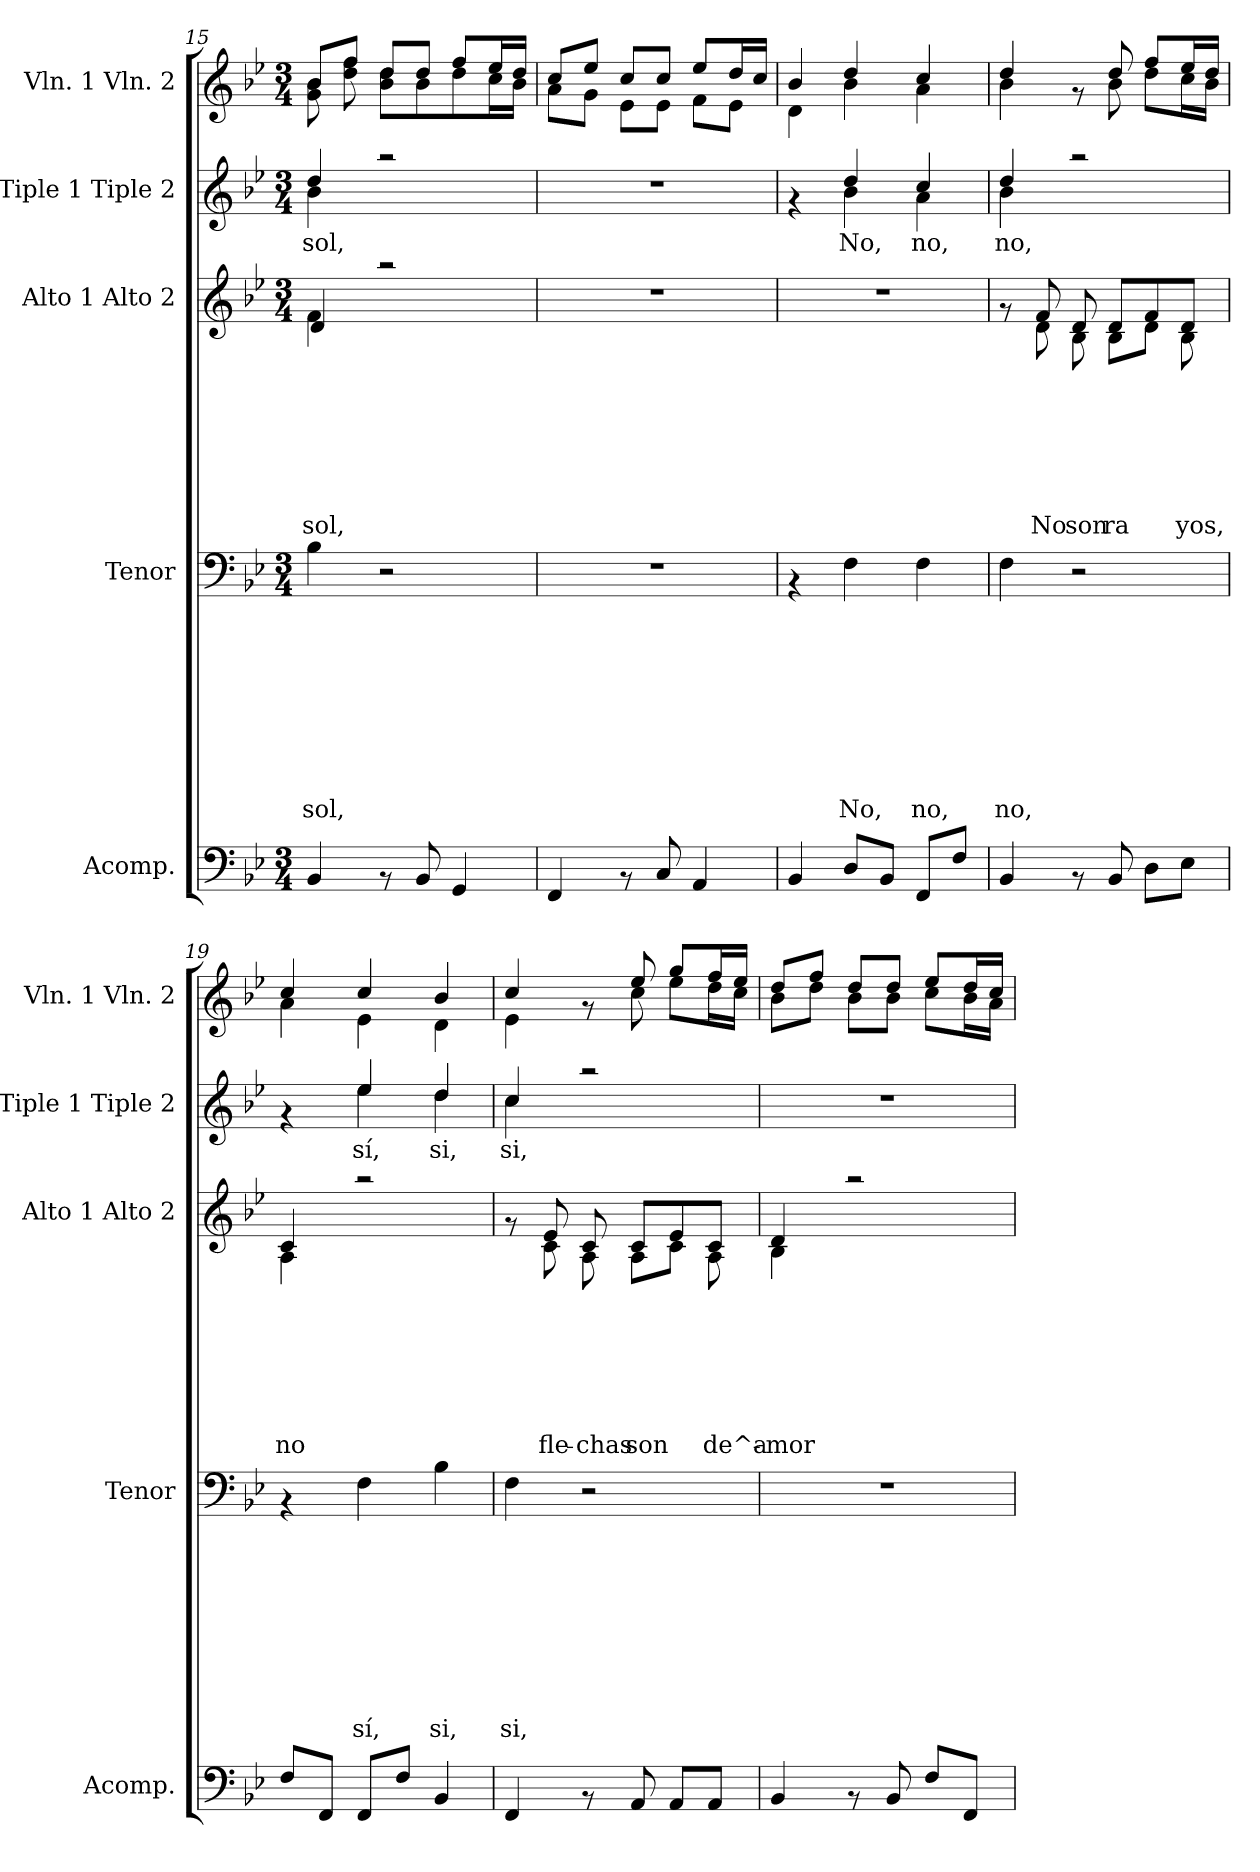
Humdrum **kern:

**kern	**kern	**text	**text	**text	**text	**text	**text	**text	**text	**text	**kern	**text	**text	**text	**text	**text	**text	**text	**kern	**text	**kern
*part5	*part4	*part4	*part4	*part4	*part4	*part4	*part4	*part4	*part4	*part4	*part3	*part3	*part3	*part3	*part3	*part3	*part3	*part3	*part2	*part2	*part1
*staff5	*staff4	*staff4	*staff4	*staff4	*staff4	*staff4	*staff4	*staff4	*staff4	*staff4	*staff3	*staff3	*staff3	*staff3	*staff3	*staff3	*staff3	*staff3	*staff2	*staff2	*staff1
*I"Acomp.	*I"Tenor	*	*	*	*	*	*	*	*	*	*I"Alto 1 Alto 2	*	*	*	*	*	*	*	*I"Tiple 1 Tiple 2	*	*I"Vln. 1 Vln. 2
*I'Acomp.	*I'Tenor	*	*	*	*	*	*	*	*	*	*I'Alto 1 Alto 2	*	*	*	*	*	*	*	*I'Tiple 1 Tiple 2	*	*I'Vln. 1 Vln. 2
*clefF4	*clefF4	*	*	*	*	*	*	*	*	*	*clefG2	*	*	*	*	*	*	*	*clefG2	*	*clefG2
*k[b-e-]	*k[b-e-]	*	*	*	*	*	*	*	*	*	*k[b-e-]	*	*	*	*	*	*	*	*k[b-e-]	*	*k[b-e-]
*B-:	*B-:	*	*	*	*	*	*	*	*	*	*B-:	*	*	*	*	*	*	*	*B-:	*	*B-:
*M3/4	*M3/4	*	*	*	*	*	*	*	*	*	*M3/4	*	*	*	*	*	*	*	*M3/4	*	*M3/4
=15	=15	=15	=15	=15	=15	=15	=15	=15	=15	=15	=15	=15	=15	=15	=15	=15	=15	=15	=15	=15	=15
!	!	!	!	!	!	!	!	!	!	!LO:LY:b	!	!	!	!	!	!	!	!LO:LY:b	!	!LO:LY:b	!
*	*	*	*	*	*	*	*	*	*	*	*^	*	*	*	*	*	*	*	*^	*	*^
4BB-/	4B-\	.	.	.	.	.	.	.	.	sol,	4f\	4d/	.	.	.	.	.	.	sol,	4dd/	4b-\	sol,	8b-/L	8g\ 8b-\
.	.	.	.	.	.	.	.	.	.	.	.	.	.	.	.	.	.	.	.	.	.	.	8ff/J	8dd\ 8ff\
8rAA	2r	.	.	.	.	.	.	.	.	.	2raa	2ryy	.	.	.	.	.	.	.	2raa	2ryy	.	8b-\ 8dd\L	8dd/L
8BB-/	.	.	.	.	.	.	.	.	.	.	.	.	.	.	.	.	.	.	.	.	.	.	8b-\	8dd/J
4GG/	.	.	.	.	.	.	.	.	.	.	.	.	.	.	.	.	.	.	.	.	.	.	8dd\	8ff/L
.	.	.	.	.	.	.	.	.	.	.	.	.	.	.	.	.	.	.	.	.	.	.	16cc\L	16ee-/L
.	.	.	.	.	.	.	.	.	.	.	.	.	.	.	.	.	.	.	.	.	.	.	16b-\JJ	16dd/JJ
*	*	*	*	*	*	*	*	*	*	*	*v	*v	*	*	*	*	*	*	*	*	*	*	*	*
*	*	*	*	*	*	*	*	*	*	*	*	*	*	*	*	*	*	*	*v	*v	*	*	*
=16	=16	=16	=16	=16	=16	=16	=16	=16	=16	=16	=16	=16	=16	=16	=16	=16	=16	=16	=16	=16	=16	=16
4FF/	2.r	.	.	.	.	.	.	.	.	.	2.r	.	.	.	.	.	.	.	2.r	.	8cc/L	8a\L
.	.	.	.	.	.	.	.	.	.	.	.	.	.	.	.	.	.	.	.	.	8ee-/J	8g\J
8rAA	.	.	.	.	.	.	.	.	.	.	.	.	.	.	.	.	.	.	.	.	8cc/L	8e-\L
8C/	.	.	.	.	.	.	.	.	.	.	.	.	.	.	.	.	.	.	.	.	8cc/J	8e-\J
4AA/	.	.	.	.	.	.	.	.	.	.	.	.	.	.	.	.	.	.	.	.	8ee-/L	8f\L
.	.	.	.	.	.	.	.	.	.	.	.	.	.	.	.	.	.	.	.	.	16dd/L	8e-\J
.	.	.	.	.	.	.	.	.	.	.	.	.	.	.	.	.	.	.	.	.	16cc/JJ	.
!!LO:LB:g=z	!!
=17	=17	=17	=17	=17	=17	=17	=17	=17	=17	=17	=17	=17	=17	=17	=17	=17	=17	=17	=17	=17	=17	=17
*	*	*	*	*	*	*	*	*	*	*	*	*	*	*	*	*	*	*	*^	*	*	*
4BB-/	4rAA	.	.	.	.	.	.	.	.	.	2.r	.	.	.	.	.	.	.	4rf	4ryy	.	4b-/	4d\
!	!	!	!	!	!	!	!	!	!	!LO:LY:b	!	!	!	!	!	!	!	!	!	!	!LO:LY:b	!	!
8D/L	4F\	.	.	.	.	.	.	.	.	No,	.	.	.	.	.	.	.	.	4dd/	4b-\	No,	4dd/	4b-\
8BB-/J	.	.	.	.	.	.	.	.	.	.	.	.	.	.	.	.	.	.	.	.	.	.	.
!	!	!	!	!	!	!	!	!	!	!LO:LY:b	!	!	!	!	!	!	!	!	!	!	!LO:LY:b	!	!
8FF/L	4F\	.	.	.	.	.	.	.	.	no,	.	.	.	.	.	.	.	.	4cc/	4a\	no,	4cc/	4a\
8F/J	.	.	.	.	.	.	.	.	.	.	.	.	.	.	.	.	.	.	.	.	.	.	.
=18	=18	=18	=18	=18	=18	=18	=18	=18	=18	=18	=18	=18	=18	=18	=18	=18	=18	=18	=18	=18	=18	=18	=18
!	!	!	!	!	!	!	!	!	!	!LO:LY:b	!	!	!	!	!	!	!	!	!	!	!LO:LY:b	!	!
*	*	*	*	*	*	*	*	*	*	*	*^	*	*	*	*	*	*	*	*	*	*	*	*
4BB-/	4F\	.	.	.	.	.	.	.	.	no,	8rf	8ryy	.	.	.	.	.	.	.	4dd/	4b-\	no,	4dd/	4b-\
!	!	!	!	!	!	!	!	!	!	!	!	!	!	!	!	!	!	!	!LO:LY:b	!	!	!	!	!
.	.	.	.	.	.	.	.	.	.	.	8f/	8d\	.	.	.	.	.	.	No	.	.	.	.	.
!	!	!	!	!	!	!	!	!	!	!	!	!	!	!	!	!	!	!	!LO:LY:b	!	!	!	!	!
8rAA	2r	.	.	.	.	.	.	.	.	.	8d/	8B-\	.	.	.	.	.	.	son	2raa	2ryy	.	8rf	8ryy
!	!	!	!	!	!	!	!	!	!	!	!	!	!	!	!	!	!	!	!LO:LY:b	!	!	!	!	!
8BB-/	.	.	.	.	.	.	.	.	.	.	8d/L	8B-\L	.	.	.	.	.	.	ra	.	.	.	8dd/	8b-\
8D\L	.	.	.	.	.	.	.	.	.	.	8f/	8d\J	.	.	.	.	.	.	.	.	.	.	8ff/L	8dd\L
!	!	!	!	!	!	!	!	!	!	!	!	!	!	!	!	!	!	!	!LO:LY:b	!	!	!	!	!
8E-\J	.	.	.	.	.	.	.	.	.	.	8d/J	8B-\	.	.	.	.	.	.	yos,	.	.	.	16ee-/L	16cc\L
.	.	.	.	.	.	.	.	.	.	.	.	.	.	.	.	.	.	.	.	.	.	.	16dd/JJ	16b-\JJ
=19	=19	=19	=19	=19	=19	=19	=19	=19	=19	=19	=19	=19	=19	=19	=19	=19	=19	=19	=19	=19	=19	=19	=19	=19
!	!	!	!	!	!	!	!	!	!	!	!	!	!	!	!	!	!	!	!LO:LY:b	!	!	!	!	!
8F/L	4rAA	.	.	.	.	.	.	.	.	.	4A\	4c/	.	.	.	.	.	.	no	4rf	4ryy	.	4cc/	4a\
8FF/J	.	.	.	.	.	.	.	.	.	.	.	.	.	.	.	.	.	.	.	.	.	.	.	.
!	!	!	!	!	!	!	!	!	!	!LO:LY:b	!	!	!	!	!	!	!	!	!	!	!	!LO:LY:b	!	!
8FF/L	4F\	.	.	.	.	.	.	.	.	sí,	2raa	2ryy	.	.	.	.	.	.	.	4ee-/	4ee-\	sí,	4cc/	4e-\
8F/J	.	.	.	.	.	.	.	.	.	.	.	.	.	.	.	.	.	.	.	.	.	.	.	.
!	!	!	!	!	!	!	!	!	!	!LO:LY:b	!	!	!	!	!	!	!	!	!	!	!	!LO:LY:b	!	!
4BB-/	4B-\	.	.	.	.	.	.	.	.	si,	.	.	.	.	.	.	.	.	.	4dd/	4dd\	si,	4b-/	4d\
=20	=20	=20	=20	=20	=20	=20	=20	=20	=20	=20	=20	=20	=20	=20	=20	=20	=20	=20	=20	=20	=20	=20	=20	=20
!	!	!	!	!	!	!	!	!	!	!LO:LY:b	!	!	!	!	!	!	!	!	!	!	!	!LO:LY:b	!	!
4FF/	4F\	.	.	.	.	.	.	.	.	si,	8rf	8ryy	.	.	.	.	.	.	.	4cc/	4cc\	si,	4cc/	4e-\
!	!	!	!	!	!	!	!	!	!	!	!	!	!	!	!	!	!	!	!LO:LY:b	!	!	!	!	!
.	.	.	.	.	.	.	.	.	.	.	8e-/	8c\	.	.	.	.	.	.	fle-	.	.	.	.	.
!	!	!	!	!	!	!	!	!	!	!	!	!	!	!	!	!	!	!	!LO:LY:b	!	!	!	!	!
8rAA	2r	.	.	.	.	.	.	.	.	.	8c/	8A\	.	.	.	.	.	.	-chas	2raa	2ryy	.	8rf	8ryy
!	!	!	!	!	!	!	!	!	!	!	!	!	!	!	!	!	!	!	!LO:LY:b	!	!	!	!	!
8AA/	.	.	.	.	.	.	.	.	.	.	8c/L	8A\L	.	.	.	.	.	.	son	.	.	.	8ee-/	8cc\
8AA/L	.	.	.	.	.	.	.	.	.	.	8e-/	8c\J	.	.	.	.	.	.	.	.	.	.	8gg/L	8ee-\L
!	!	!	!	!	!	!	!	!	!	!	!	!	!	!	!	!	!	!	!LO:LY:b	!	!	!	!	!
8AA/J	.	.	.	.	.	.	.	.	.	.	8c/J	8A\	.	.	.	.	.	.	de^a-	.	.	.	16ff/L	16dd\L
.	.	.	.	.	.	.	.	.	.	.	.	.	.	.	.	.	.	.	.	.	.	.	16ee-/JJ	16cc\JJ
*	*	*	*	*	*	*	*	*	*	*	*	*	*	*	*	*	*	*	*	*v	*v	*	*	*
!!LO:PB:g=z	!!
=21	=21	=21	=21	=21	=21	=21	=21	=21	=21	=21	=21	=21	=21	=21	=21	=21	=21	=21	=21	=21	=21	=21	=21
!	!	!	!	!	!	!	!	!	!	!	!	!	!	!	!	!	!	!	!LO:LY:b	!	!	!	!
4BB-/	2.r	.	.	.	.	.	.	.	.	.	4d/	4B-\	.	.	.	.	.	.	-mor	2.r	.	8dd/L	8b-\L
.	.	.	.	.	.	.	.	.	.	.	.	.	.	.	.	.	.	.	.	.	.	8ff/J	8dd\J
8rAA	.	.	.	.	.	.	.	.	.	.	2raa	2ryy	.	.	.	.	.	.	.	.	.	8dd/L	8b-\L
8BB-/	.	.	.	.	.	.	.	.	.	.	.	.	.	.	.	.	.	.	.	.	.	8dd/J	8b-\J
8F/L	.	.	.	.	.	.	.	.	.	.	.	.	.	.	.	.	.	.	.	.	.	8ee-/L	8cc\L
8FF/J	.	.	.	.	.	.	.	.	.	.	.	.	.	.	.	.	.	.	.	.	.	16dd/L	16b-\L
.	.	.	.	.	.	.	.	.	.	.	.	.	.	.	.	.	.	.	.	.	.	16cc/JJ	16a\JJ
*	*	*	*	*	*	*	*	*	*	*	*v	*v	*	*	*	*	*	*	*	*	*	*v	*v
=	=	=	=	=	=	=	=	=	=	=	=	=	=	=	=	=	=	=	=	=	=
*-	*-	*-	*-	*-	*-	*-	*-	*-	*-	*-	*-	*-	*-	*-	*-	*-	*-	*-	*-	*-	*-
